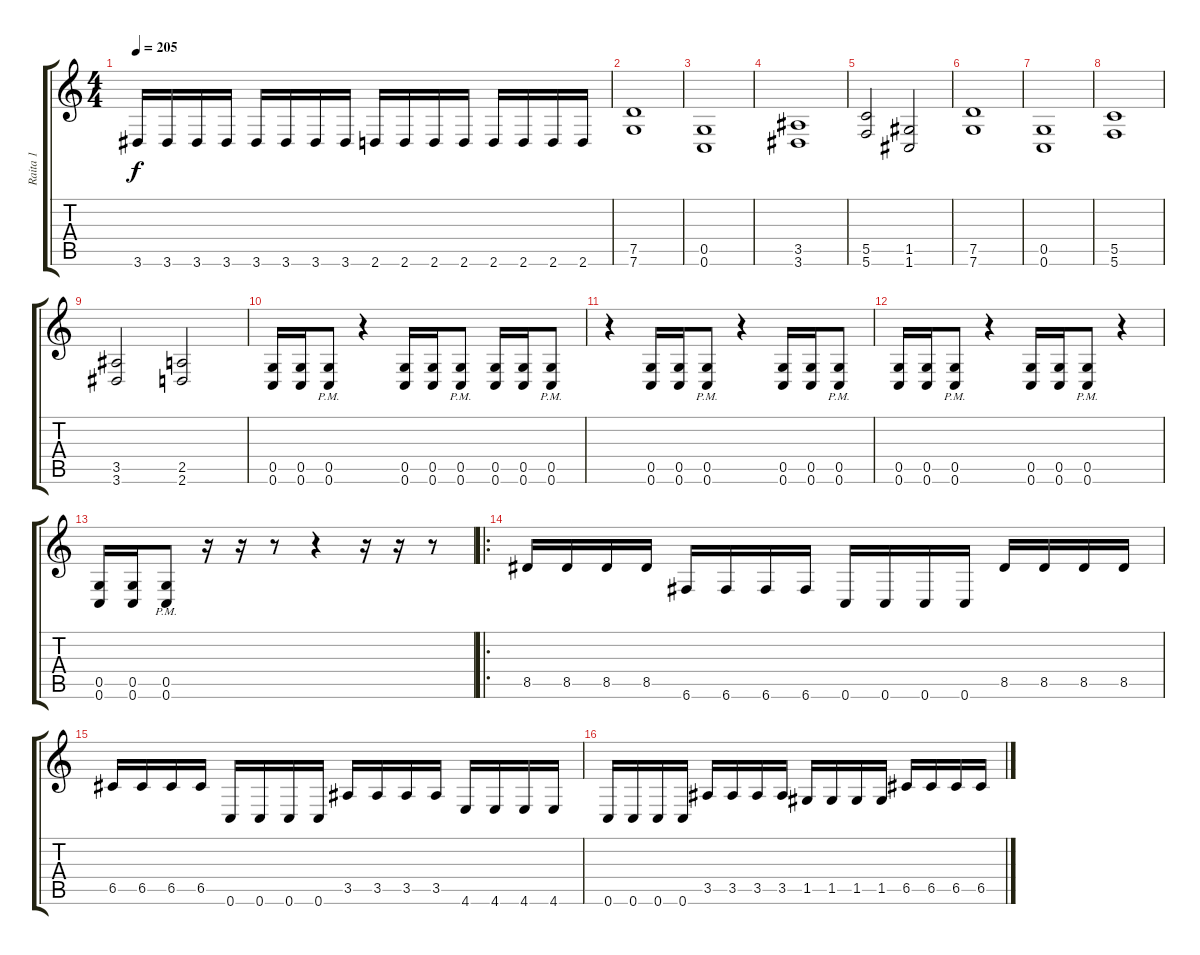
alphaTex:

\track ("Raita 1" "Raita 1") {instrument distortionguitar}
\staff {score tabs}
\tuning (D4 A3 F3 C3 G2 C2) {hide}
\ts (4 4)
\tempo 205
\clef g2
\ks c
3.6.16{dy f} 3.6.16 3.6.16 3.6.16 3.6.16 3.6.16 3.6.16 3.6.16 2.6.16 2.6.16 2.6.16 2.6.16 2.6.16 2.6.16 2.6.16 2.6.16 |
(7.5 7.6).1 |
(0.5 0.6).1 |
(3.5 3.6).1 |
(5.5 5.6).2 (1.5 1.6).2 |
(7.5 7.6).1 |
(0.5 0.6).1 |
(5.5 5.6).1 |
(3.5 3.6).2 (2.5 2.6).2 |
(0.5 0.6).16 (0.5 0.6).16 (0.5{pm} 0.6{pm}).8 r.4 (0.5 0.6).16 (0.5 0.6).16 (0.5{pm} 0.6{pm}).8 (0.5 0.6).16 (0.5 0.6).16 (0.5{pm} 0.6{pm}).8 |
r.4 (0.5 0.6).16 (0.5 0.6).16 (0.5{pm} 0.6{pm}).8 r.4 (0.5 0.6).16 (0.5 0.6).16 (0.5{pm} 0.6{pm}).8 |
(0.5 0.6).16 (0.5 0.6).16 (0.5{pm} 0.6{pm}).8 r.4 (0.5 0.6).16 (0.5 0.6).16 (0.5{pm} 0.6{pm}).8 r.4 |
(0.5 0.6).16 (0.5 0.6).16 (0.5{pm} 0.6{pm}).8 r.16 r.16 r.8 r.4 r.16 r.16 r.8 |
\ro
8.5.16 8.5.16 8.5.16 8.5.16 6.6.16 6.6.16 6.6.16 6.6.16 0.6.16 0.6.16 0.6.16 0.6.16 8.5.16 8.5.16 8.5.16 8.5.16 |
6.5.16 6.5.16 6.5.16 6.5.16 0.6.16 0.6.16 0.6.16 0.6.16 3.5.16 3.5.16 3.5.16 3.5.16 4.6.16 4.6.16 4.6.16 4.6.16 |
0.6.16 0.6.16 0.6.16 0.6.16 3.5.16 3.5.16 3.5.16 3.5.16 1.5.16 1.5.16 1.5.16 1.5.16 6.5.16 6.5.16 6.5.16 6.5.16
